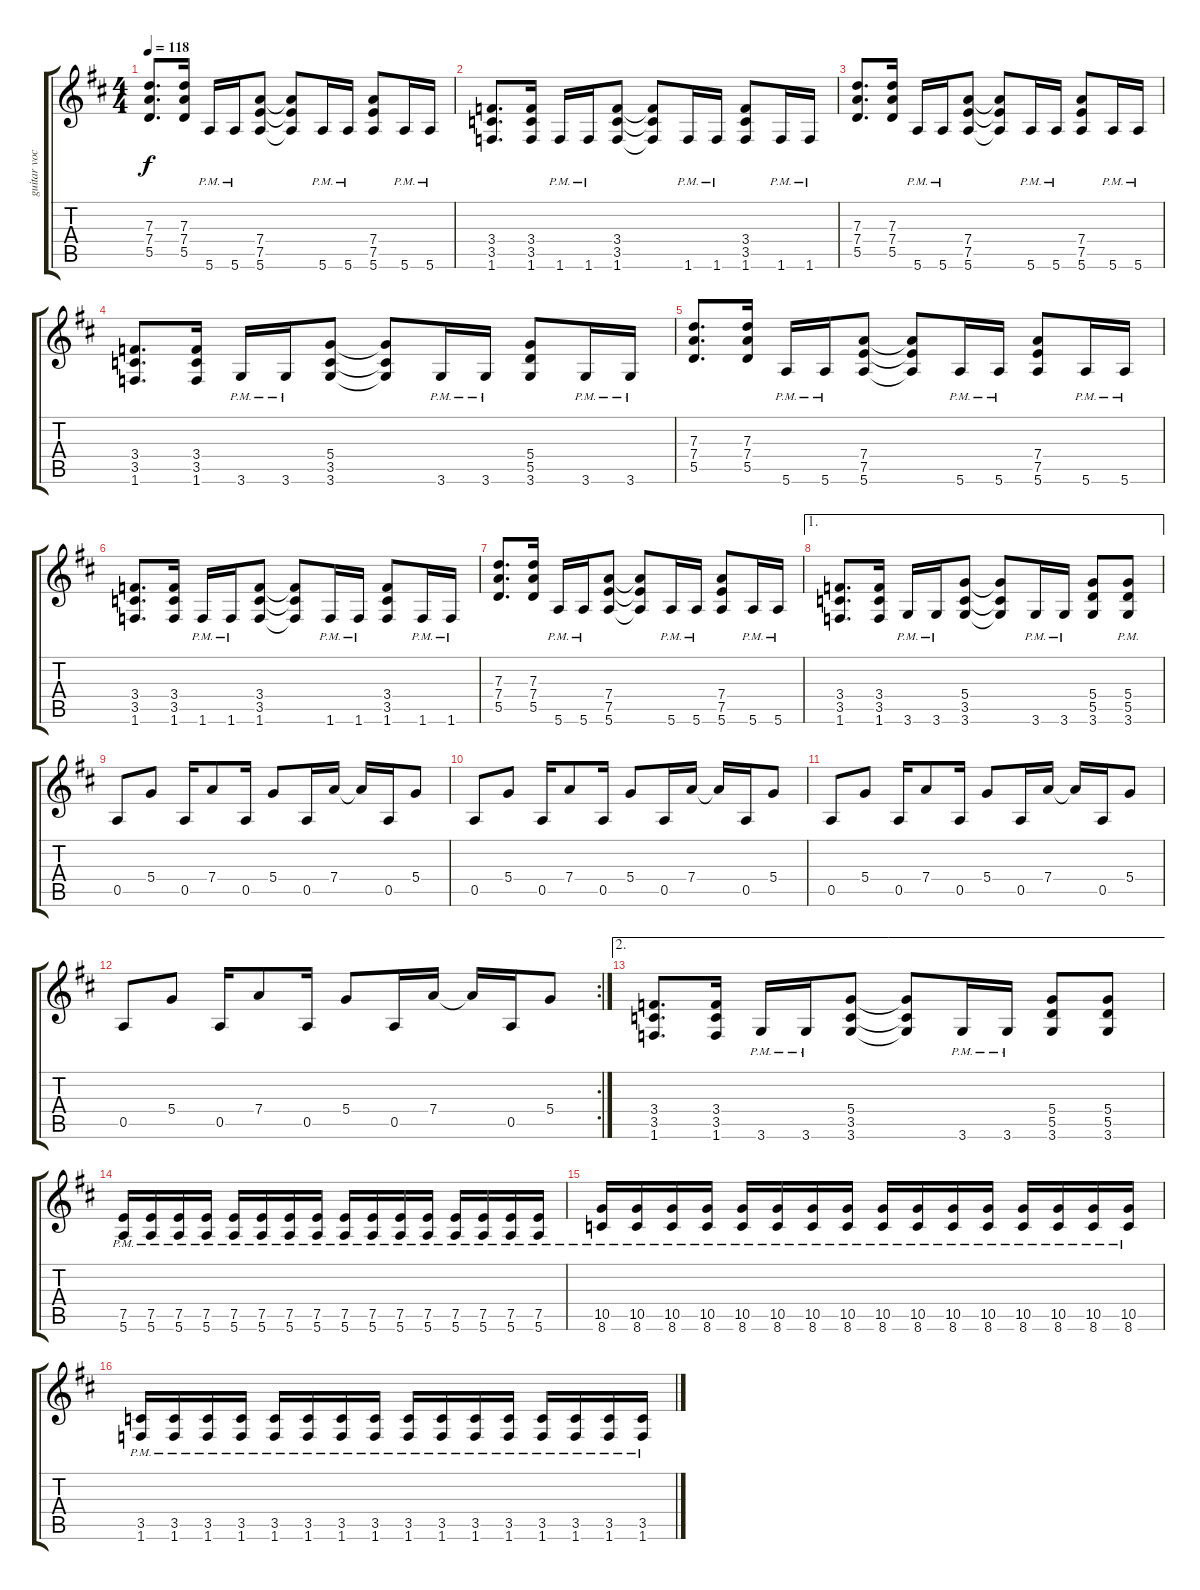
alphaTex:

\track ("guitar vocal" "guitar voc") {instrument distortionguitar}
\staff {score tabs}
\tuning (E4 B3 G3 D3 A2 E2) {hide}
\ts (4 4)
\tempo 118
\clef g2
\ks d
(7.3 7.4 5.5).8{d dy f} (7.3 7.4 5.5).16 5.6{pm}.16 5.6{pm}.16 (7.4 7.5 5.6).8 (7.4{t} 7.5{t} 5.6{t}).8 5.6{pm}.16 5.6{pm}.16 (7.4 7.5 5.6).8 5.6{pm}.16 5.6{pm}.16 |
(3.4 3.5 1.6).8{d} (3.4 3.5 1.6).16 1.6{pm}.16 1.6{pm}.16 (3.4 3.5 1.6).8 (3.4{t} 3.5{t} 1.6{t}).8 1.6{pm}.16 1.6{pm}.16 (3.4 3.5 1.6).8 1.6{pm}.16 1.6{pm}.16 |
(7.3 7.4 5.5).8{d} (7.3 7.4 5.5).16 5.6{pm}.16 5.6{pm}.16 (7.4 7.5 5.6).8 (7.4{t} 7.5{t} 5.6{t}).8 5.6{pm}.16 5.6{pm}.16 (7.4 7.5 5.6).8 5.6{pm}.16 5.6{pm}.16 |
(3.4 3.5 1.6).8{d} (3.4 3.5 1.6).16 3.6{pm}.16 3.6{pm}.16 (5.4 3.5 3.6).8 (5.4{t} 3.5{t} 3.6{t}).8 3.6{pm}.16 3.6{pm}.16 (5.4 5.5 3.6).8 3.6{pm}.16 3.6{pm}.16 |
(7.3 7.4 5.5).8{d} (7.3 7.4 5.5).16 5.6{pm}.16 5.6{pm}.16 (7.4 7.5 5.6).8 (7.4{t} 7.5{t} 5.6{t}).8 5.6{pm}.16 5.6{pm}.16 (7.4 7.5 5.6).8 5.6{pm}.16 5.6{pm}.16 |
(3.4 3.5 1.6).8{d} (3.4 3.5 1.6).16 1.6{pm}.16 1.6{pm}.16 (3.4 3.5 1.6).8 (3.4{t} 3.5{t} 1.6{t}).8 1.6{pm}.16 1.6{pm}.16 (3.4 3.5 1.6).8 1.6{pm}.16 1.6{pm}.16 |
(7.3 7.4 5.5).8{d} (7.3 7.4 5.5).16 5.6{pm}.16 5.6{pm}.16 (7.4 7.5 5.6).8 (7.4{t} 7.5{t} 5.6{t}).8 5.6{pm}.16 5.6{pm}.16 (7.4 7.5 5.6).8 5.6{pm}.16 5.6{pm}.16 |
\ae 1
(3.4 3.5 1.6).8{d} (3.4 3.5 1.6).16 3.6{pm}.16 3.6{pm}.16 (5.4 3.5 3.6).8 (5.4{t} 3.5{t} 3.6{t}).8 3.6{pm}.16 3.6{pm}.16 (5.4 5.5 3.6).8 (5.4 5.5 3.6{pm}).8 |
0.5.8 5.4.8 0.5.16 7.4.8 0.5.16 5.4.8 0.5.16 7.4.16 7.4{t}.16 0.5.16 5.4.8 |
0.5.8 5.4.8 0.5.16 7.4.8 0.5.16 5.4.8 0.5.16 7.4.16 7.4{t}.16 0.5.16 5.4.8 |
0.5.8 5.4.8 0.5.16 7.4.8 0.5.16 5.4.8 0.5.16 7.4.16 7.4{t}.16 0.5.16 5.4.8 |
\rc 2
0.5.8 5.4.8 0.5.16 7.4.8 0.5.16 5.4.8 0.5.16 7.4.16 7.4{t}.16 0.5.16 5.4.8 |
\ae 2
(3.4 3.5 1.6).8{d} (3.4 3.5 1.6).16 3.6{pm}.16 3.6{pm}.16 (5.4 3.5 3.6).8 (5.4{t} 3.5{t} 3.6{t}).8 3.6{pm}.16 3.6{pm}.16 (5.4 5.5 3.6).8 (5.4 5.5 3.6).8 |
(7.5{pm} 5.6).16 (7.5{pm} 5.6).16 (7.5{pm} 5.6).16 (7.5{pm} 5.6).16 (7.5{pm} 5.6).16 (7.5{pm} 5.6).16 (7.5{pm} 5.6).16 (7.5{pm} 5.6).16 (7.5{pm} 5.6).16 (7.5{pm} 5.6).16 (7.5{pm} 5.6).16 (7.5{pm} 5.6).16 (7.5{pm} 5.6).16 (7.5{pm} 5.6).16 (7.5{pm} 5.6).16 (7.5{pm} 5.6).16 |
(10.5{pm} 8.6).16 (10.5{pm} 8.6).16 (10.5{pm} 8.6).16 (10.5{pm} 8.6).16 (10.5{pm} 8.6).16 (10.5{pm} 8.6).16 (10.5{pm} 8.6).16 (10.5{pm} 8.6).16 (10.5{pm} 8.6).16 (10.5{pm} 8.6).16 (10.5{pm} 8.6).16 (10.5{pm} 8.6).16 (10.5{pm} 8.6).16 (10.5{pm} 8.6).16 (10.5{pm} 8.6).16 (10.5{pm} 8.6).16 |
(3.5{pm} 1.6).16 (3.5{pm} 1.6).16 (3.5{pm} 1.6).16 (3.5{pm} 1.6).16 (3.5{pm} 1.6).16 (3.5{pm} 1.6).16 (3.5{pm} 1.6).16 (3.5{pm} 1.6).16 (3.5{pm} 1.6).16 (3.5{pm} 1.6).16 (3.5{pm} 1.6).16 (3.5{pm} 1.6).16 (3.5{pm} 1.6).16 (3.5{pm} 1.6).16 (3.5{pm} 1.6).16 (3.5{pm} 1.6).16
